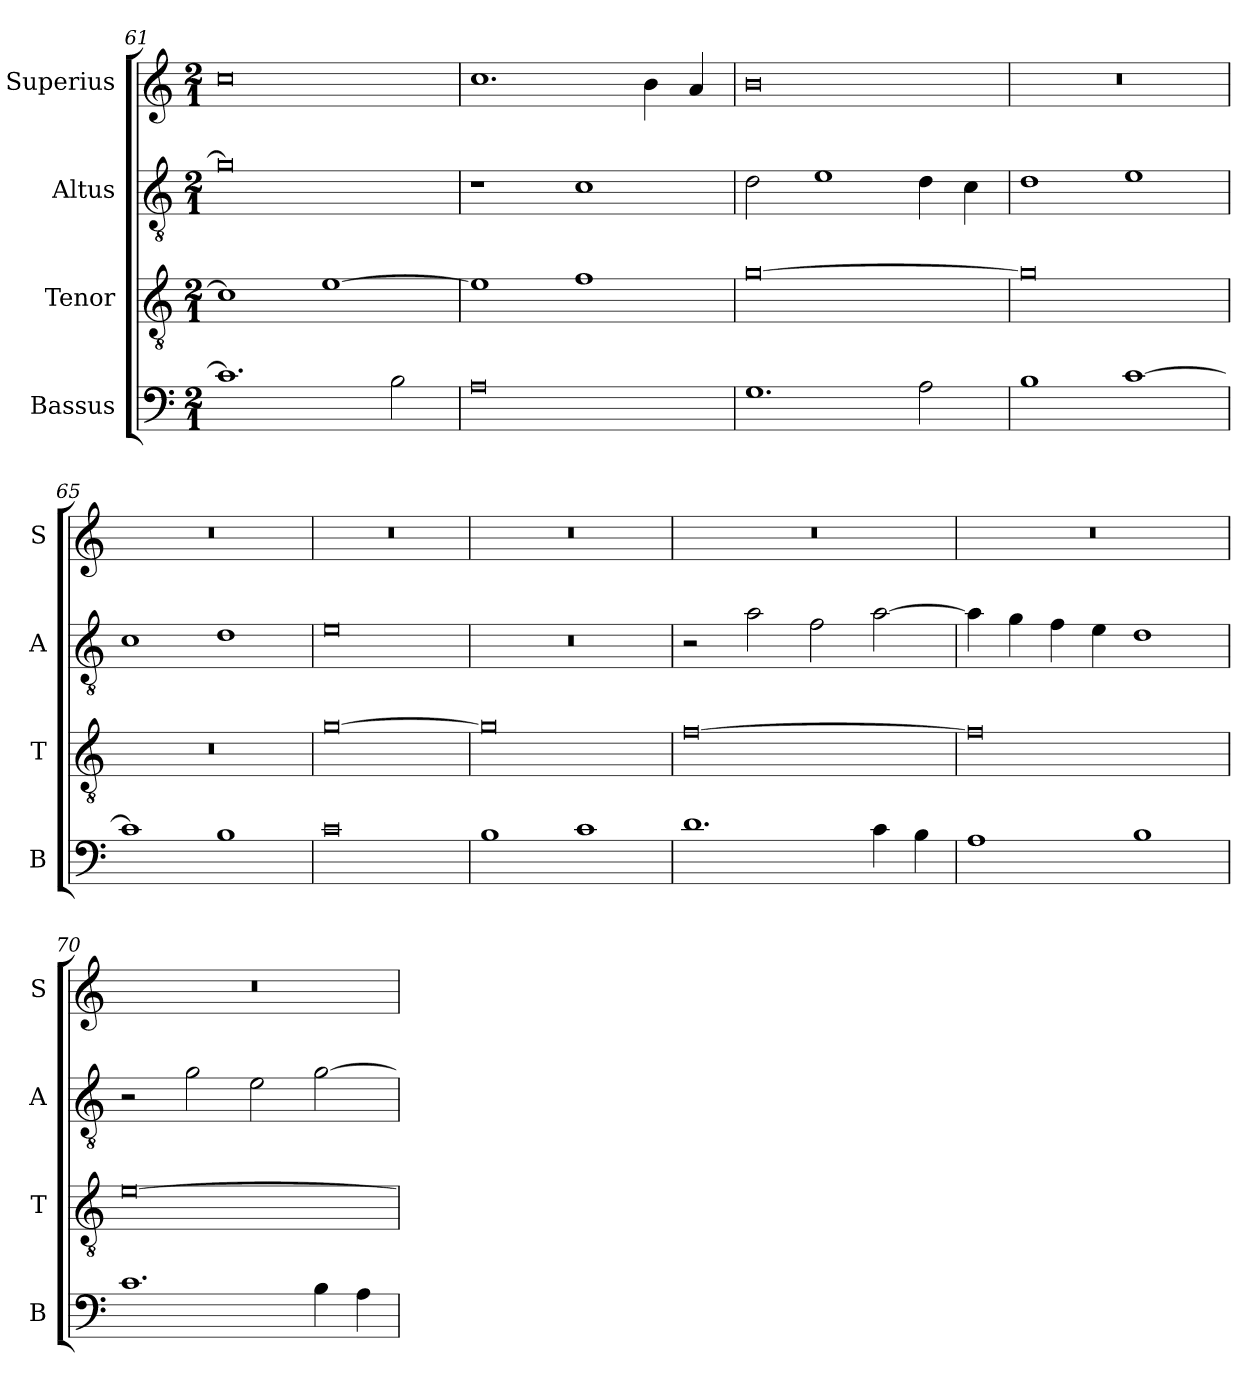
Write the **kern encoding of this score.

**kern	**kern	**kern	**kern
*part4	*part3	*part2	*part1
*staff4	*staff3	*staff2	*staff1
*I"Bassus	*I"Tenor	*I"Altus	*I"Superius
*I'B	*I'T	*I'A	*I'S
*clefF4	*clefGv2	*clefGv2	*clefG2
*k[]	*k[]	*k[]	*k[]
*M2/1	*M2/1	*M2/1	*M2/1
=61	=61	=61	=61
1.c]	1c]	0g]	0cc
.	[1e	.	.
2B\	.	.	.
=62	=62	=62	=62
0A	1e]	1r	1.cc
.	1f	1c	.
.	.	.	4b\
.	.	.	4a/
=63	=63	=63	=63
1.G	[0g	2d\	0b
.	.	1e	.
2A\	.	4d\	.
.	.	4c\	.
=64	=64	=64	=64
1B	0g]	1d	0r
[1c	.	1e	.
=65	=65	=65	=65
1c]	0r	1c	0r
1B	.	1d	.
=66	=66	=66	=66
0c	[0g	0e	0r
=67	=67	=67	=67
1B	0g]	0r	0r
1c	.	.	.
=68	=68	=68	=68
1.d	[0f	2r	0r
.	.	2a\	.
.	.	2f\	.
4c\	.	[2a\	.
4B\	.	.	.
=69	=69	=69	=69
1A	0f]	4a\]	0r
.	.	4g\	.
.	.	4f\	.
.	.	4e\	.
1B	.	1d	.
=70	=70	=70	=70
1.c	[0e	2r	0r
.	.	2g\	.
.	.	2e\	.
4B\	.	[2g\	.
4A\	.	.	.
=	=	=	=
*-	*-	*-	*-
